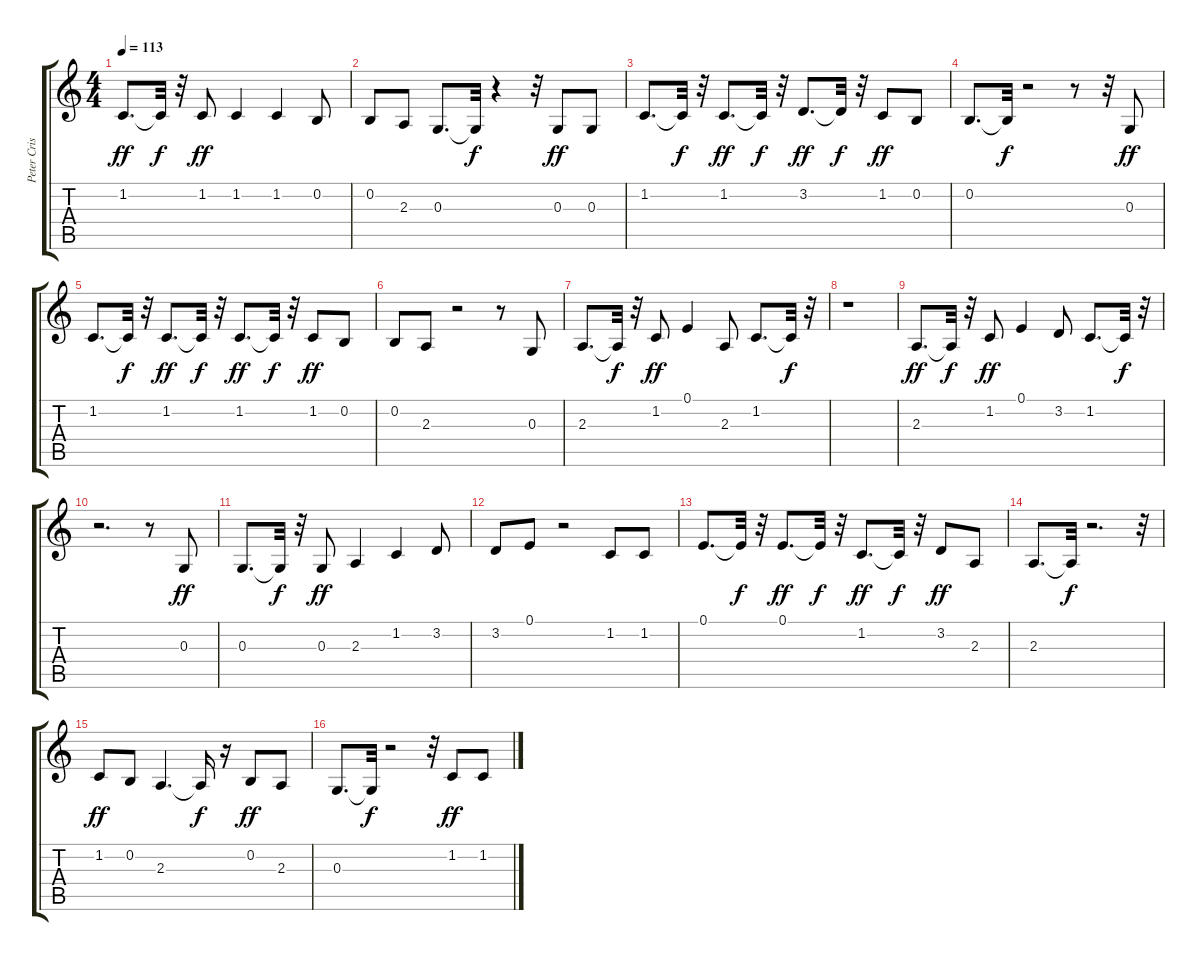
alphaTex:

\track ("Peter Criss" "Peter Cris") {instrument lead2sawtooth}
\staff {score tabs}
\tuning (E4 B3 G3 D3 A2 E2) {hide}
\ts (4 4)
\tempo 113
\clef g2
\ks c
1.2.8{d dy ff} 1.2{t}.32{dy f} r.32 1.2.8{dy ff} 1.2.4 1.2.4 0.2.8 |
0.2.8 2.3.8 0.3.8{d} 0.3{t}.32{dy f} r.4 r.32 0.3.8{dy ff} 0.3.8 |
1.2.8{d} 1.2{t}.32{dy f} r.32 1.2.8{d dy ff} 1.2{t}.32{dy f} r.32 3.2.8{d dy ff} 3.2{t}.32{dy f} r.32 1.2.8{dy ff} 0.2.8 |
0.2.8{d} 0.2{t}.32{dy f} r.2 r.8 r.32 0.3.8{dy ff} |
1.2.8{d} 1.2{t}.32{dy f} r.32 1.2.8{d dy ff} 1.2{t}.32{dy f} r.32 1.2.8{d dy ff} 1.2{t}.32{dy f} r.32 1.2.8{dy ff} 0.2.8 |
0.2.8 2.3.8 r.2 r.8 0.3.8 |
2.3.8{d} 2.3{t}.32{dy f} r.32 1.2.8{dy ff} 0.1.4 2.3.8 1.2.8{d} 1.2{t}.32{dy f} r.32 |
r.1 |
2.3.8{d dy ff} 2.3{t}.32{dy f} r.32 1.2.8{dy ff} 0.1.4 3.2.8 1.2.8{d} 1.2{t}.32{dy f} r.32 |
r.2{d} r.8 0.3.8{dy ff} |
0.3.8{d} 0.3{t}.32{dy f} r.32 0.3.8{dy ff} 2.3.4 1.2.4 3.2.8 |
3.2.8 0.1.8 r.2 1.2.8 1.2.8 |
0.1.8{d} 0.1{t}.32{dy f} r.32 0.1.8{d dy ff} 0.1{t}.32{dy f} r.32 1.2.8{d dy ff} 1.2{t}.32{dy f} r.32 3.2.8{dy ff} 2.3.8 |
2.3.8{d} 2.3{t}.32{dy f} r.2{d} r.32 |
1.2.8{dy ff} 0.2.8 2.3.4{d} 2.3{t}.16{dy f} r.16 0.2.8{dy ff} 2.3.8 |
0.3.8{d} 0.3{t}.32{dy f} r.2 r.32 1.2.8{dy ff} 1.2.8
